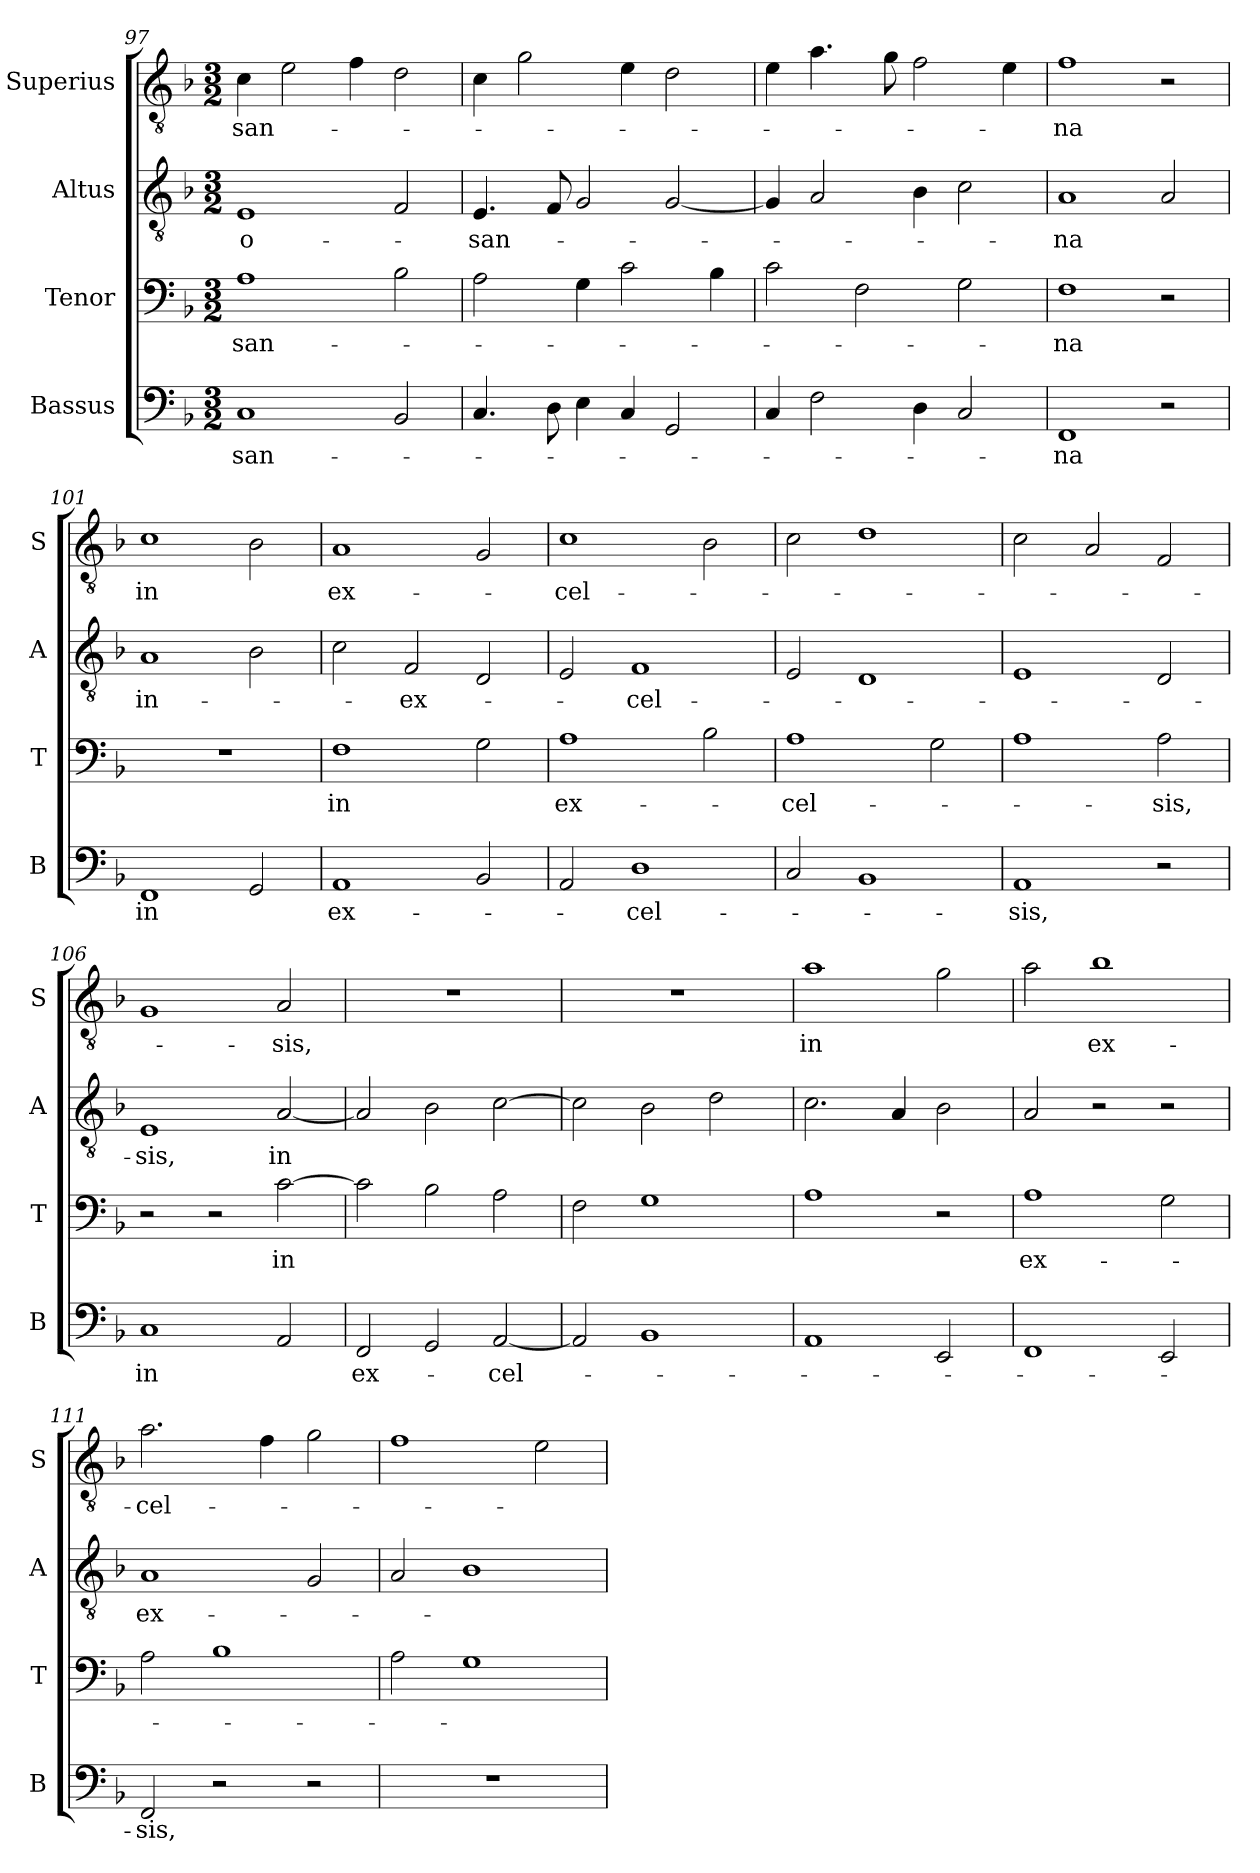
**kern	**text	**kern	**text	**kern	**text	**kern	**text
*part4	*part4	*part3	*part3	*part2	*part2	*part1	*part1
*staff4	*staff4	*staff3	*staff3	*staff2	*staff2	*staff1	*staff1
*I"Bassus	*	*I"Tenor	*	*I"Altus	*	*I"Superius	*
*I'B	*	*I'T	*	*I'A	*	*I'S	*
*clefF4	*	*clefF4	*	*clefGv2	*	*clefGv2	*
*k[b-]	*	*k[b-]	*	*k[b-]	*	*k[b-]	*
*M3/2	*	*M3/2	*	*M3/2	*	*M3/2	*
=97	=97	=97	=97	=97	=97	=97	=97
!	!LO:LY:i	!	!LO:LY:i	!	!LO:LY:i	!	!LO:LY:i
1C	-san-	1A	-san-	1E	o-	4c	-san-
.	.	.	.	.	.	2e	.
.	.	.	.	.	.	4f	.
2BB-	.	2B-	.	2F	.	2d	.
=98	=98	=98	=98	=98	=98	=98	=98
!	!	!	!	!	!LO:LY:i	!	!
4.C	.	2A	.	4.E	-san-	4c	.
.	.	.	.	.	.	2g	.
8D	.	.	.	8F	.	.	.
4E	.	4G	.	2G	.	.	.
4C	.	2c	.	.	.	4e	.
2GG	.	.	.	[2G	.	2d	.
.	.	4B-	.	.	.	.	.
=99	=99	=99	=99	=99	=99	=99	=99
4C	.	2c	.	4G]	.	4e	.
2F	.	.	.	2A	.	4.a	.
.	.	2F	.	.	.	.	.
.	.	.	.	.	.	8g	.
4D	.	.	.	4B-	.	2f	.
2C	.	2G	.	2c	.	.	.
.	.	.	.	.	.	4e	.
=100	=100	=100	=100	=100	=100	=100	=100
!	!LO:LY:i	!	!LO:LY:i	!	!LO:LY:i	!	!LO:LY:i
1FF	-na	1F	-na	1A	-na	1f	-na
2r	.	2r	.	2A	.	2r	.
=101	=101	=101	=101	=101	=101	=101	=101
1FF	in	1.r	.	1A	in-	1c	in
2GG	.	.	.	2B-	.	2B-	.
=102	=102	=102	=102	=102	=102	=102	=102
1AA	ex-	1F	in	2c	.	1A	ex-
.	.	.	.	2F	-ex-	.	.
2BB-	.	2G	.	2D	.	2G	.
=103	=103	=103	=103	=103	=103	=103	=103
2AA	.	1A	ex-	2E	.	1c	-cel-
1D	-cel-	.	.	1F	-cel-	.	.
.	.	2B-	.	.	.	2B-	.
=104	=104	=104	=104	=104	=104	=104	=104
2C	.	1A	-cel-	2E	.	2c	.
1BB-	.	.	.	1D	.	1d	.
.	.	2G	.	.	.	.	.
=105	=105	=105	=105	=105	=105	=105	=105
!	!LO:LY:i	!	!	!	!	!	!
1AA	-sis,	1A	.	1E	.	2c	.
.	.	.	.	.	.	2A	.
!	!	!	!LO:LY:i	!	!	!	!
2r	.	2A	-sis,	2D	.	2F	.
=106	=106	=106	=106	=106	=106	=106	=106
!	!LO:LY:i	!	!	!	!LO:LY:i	!	!
1C	in	2r	.	1E	-sis,	1G	.
.	.	2r	.	.	.	.	.
!	!	!	!LO:LY:i	!	!LO:LY:i	!	!LO:LY:i
2AA	.	[2c	in	[2A	in	2A	-sis,
=107	=107	=107	=107	=107	=107	=107	=107
!	!LO:LY:i	!	!	!	!	!	!
2FF	ex-	2c]	.	2A]	.	1.r	.
2GG	.	2B-	.	2B-	.	.	.
!	!LO:LY:i	!	!	!	!	!	!
[2AA	-cel-	2A	.	[2c	.	.	.
=108	=108	=108	=108	=108	=108	=108	=108
2AA]	.	2F	.	2c]	.	1.r	.
1BB-	.	1G	.	2B-	.	.	.
.	.	.	.	2d	.	.	.
=109	=109	=109	=109	=109	=109	=109	=109
!	!	!	!	!	!	!	!LO:LY:i
1AA	.	1A	.	2.c	.	1a	in
.	.	.	.	4A	.	.	.
2EE	.	2r	.	2B-	.	2g	.
=110	=110	=110	=110	=110	=110	=110	=110
!	!	!	!LO:LY:i	!	!	!	!
1FF	.	1A	ex-	2A	.	2a	.
!	!	!	!	!	!	!	!LO:LY:i
.	.	.	.	2r	.	1b-	ex-
2EE	.	2G	.	2r	.	.	.
=111	=111	=111	=111	=111	=111	=111	=111
!	!LO:LY:i	!	!	!	!LO:LY:i	!	!LO:LY:i
2FF	-sis,	2A	.	1A	ex-	2.a	-cel-
2r	.	1B-	.	.	.	.	.
.	.	.	.	.	.	4f	.
2r	.	.	.	2G	.	2g	.
=112	=112	=112	=112	=112	=112	=112	=112
1.r	.	2A	.	2A	.	1f	.
.	.	1G	.	1B-	.	.	.
.	.	.	.	.	.	2e	.
=	=	=	=	=	=	=	=
*-	*-	*-	*-	*-	*-	*-	*-
